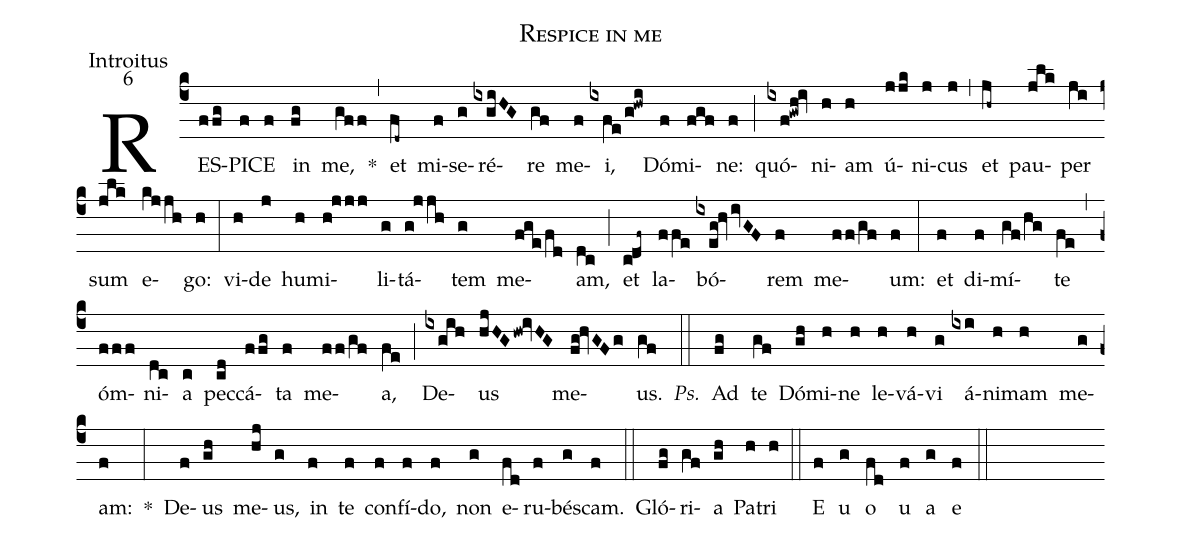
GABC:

name:Respice in me;
office-part:Introitus;
mode:6;
%%
(c4) RES(ffg)PI(f)CE(f) in(fg) me,(gff) *(,) et(fd~) mi(f)se(g)ré(ixgiHG)re(gf) me(f)i,(ixfe/g!hwi) Dó(f)mi(fgf)ne:(f) (;) quó(ixf!gwh!iv)ni(h)am(h) ú(jjk)ni(j)cus(j) (,) et(jh~) pau(jlk)per(ji) sum(jlk) e(kjjh)go:(h) (:) vi(h)de(j) hu(h)mi(h!jjj)li(g)tá(g!jjh)tem(g) me(fge/fd)am,(dc) (;) et(c!df~) la(ffe)bó(ixeg!hv/ivGF)rem(f) me(ff/gf)um:(f) (:) et(f) di(f)mí(gf/hg)te(fe) (,) óm(fff)ni(dc)a(c) pec(cd)cá(ffg)ta(f) me(ff/gf)a,(fe) (;) De(ixgih)us(hjHG/hw!ivHG) me(fg!hvGFg)us.(gf) <i>Ps.</i>(::) Ad(fg) te(gf) Dó(gh)mi(h)ne(h) le(h)vá(h)vi(g) á(ixi)ni(h)mam(h) me(g)am:(f) *(:) De(f)us(gh) me(hj)us,(g) in(f) te(f) con(f)fí(f)do,(f) non(g) e(fd)ru(f)bé(g)scam.(f) (::) Gló(fg)ri(gf)a(gh) Pa(h)tri(h) (::) E(f) u(g) o(fd) u(f) a(g) e(f) (::)
